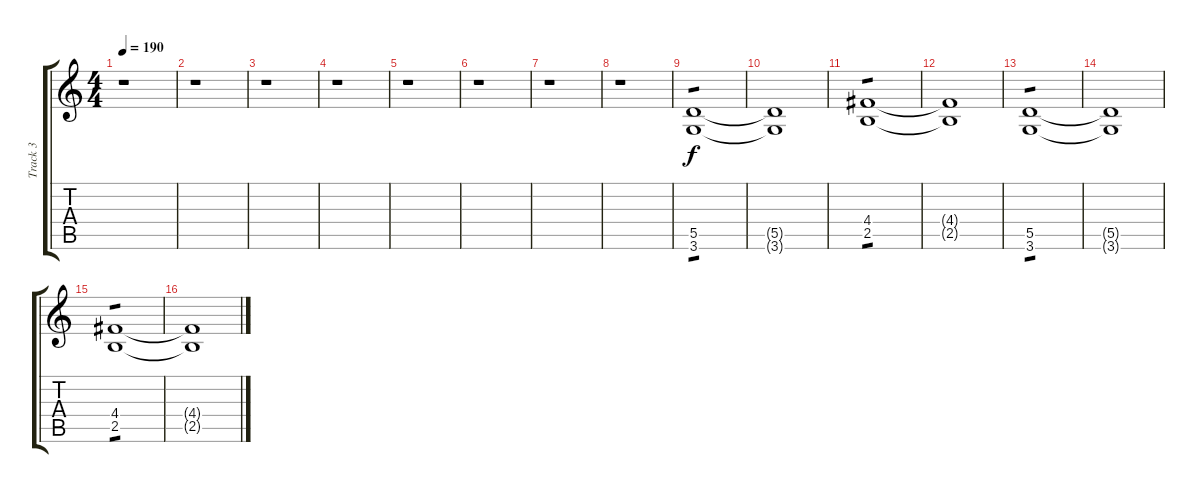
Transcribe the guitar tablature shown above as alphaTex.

\track ("Track 3" "Track 3") {instrument overdrivenguitar}
\staff {score tabs}
\tuning (E4 B3 G3 D3 A2 E2) {hide}
\ts (4 4)
\tempo 190
\clef g2
\ks c
r.1{dy f} |
r.1 |
r.1 |
r.1 |
r.1 |
r.1 |
r.1 |
r.1 |
(5.5 3.6).1{tp 1} |
(5.5{t} 3.6{t}).1 |
(4.4 2.5).1{tp 1} |
(4.4{t} 2.5{t}).1 |
(5.5 3.6).1{tp 1} |
(5.5{t} 3.6{t}).1 |
(4.4 2.5).1{tp 1} |
(4.4{t} 2.5{t}).1
